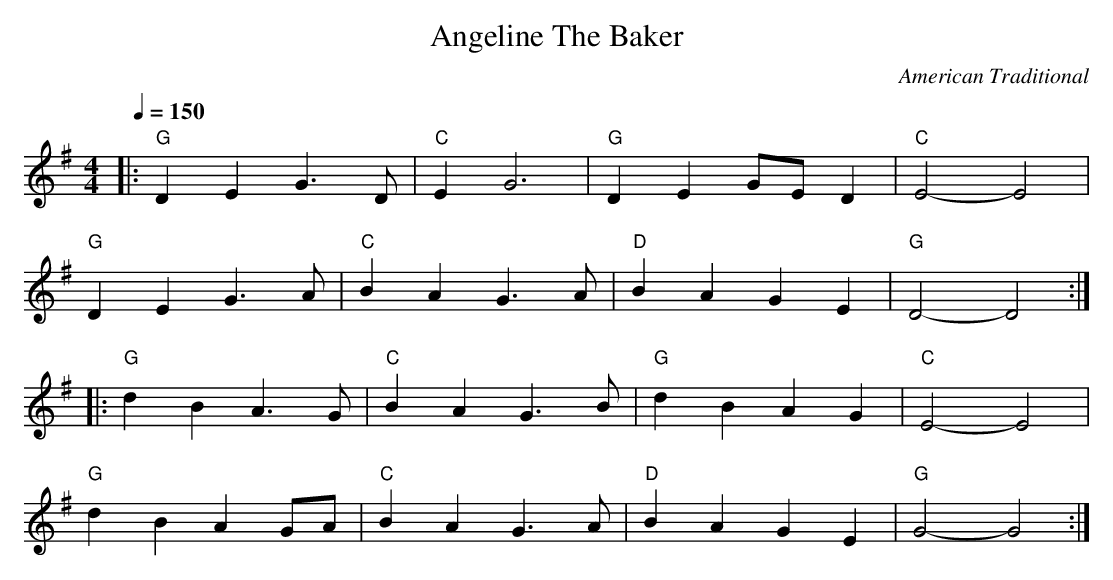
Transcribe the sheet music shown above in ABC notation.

X:1
T: Angeline The Baker
C: American Traditional
M: 4/4
Q: 1/4 = 150
L: 1/4
K: G major treble
|: "G" D E G>D | "C" E G3 | "G" D E G/E/ D | "C" E2-E2 |
   "G" D E G>A | "C" B A G>A | "D" B A G E | "G" D2-D2 :|
|: "G" d B A>G | "C" B A G>B | "G" d B A G | "C" E2-E2 |
"G" d B A G/A/ | "C" B A G>A | "D" B A G E | "G" G2-G2 :|
